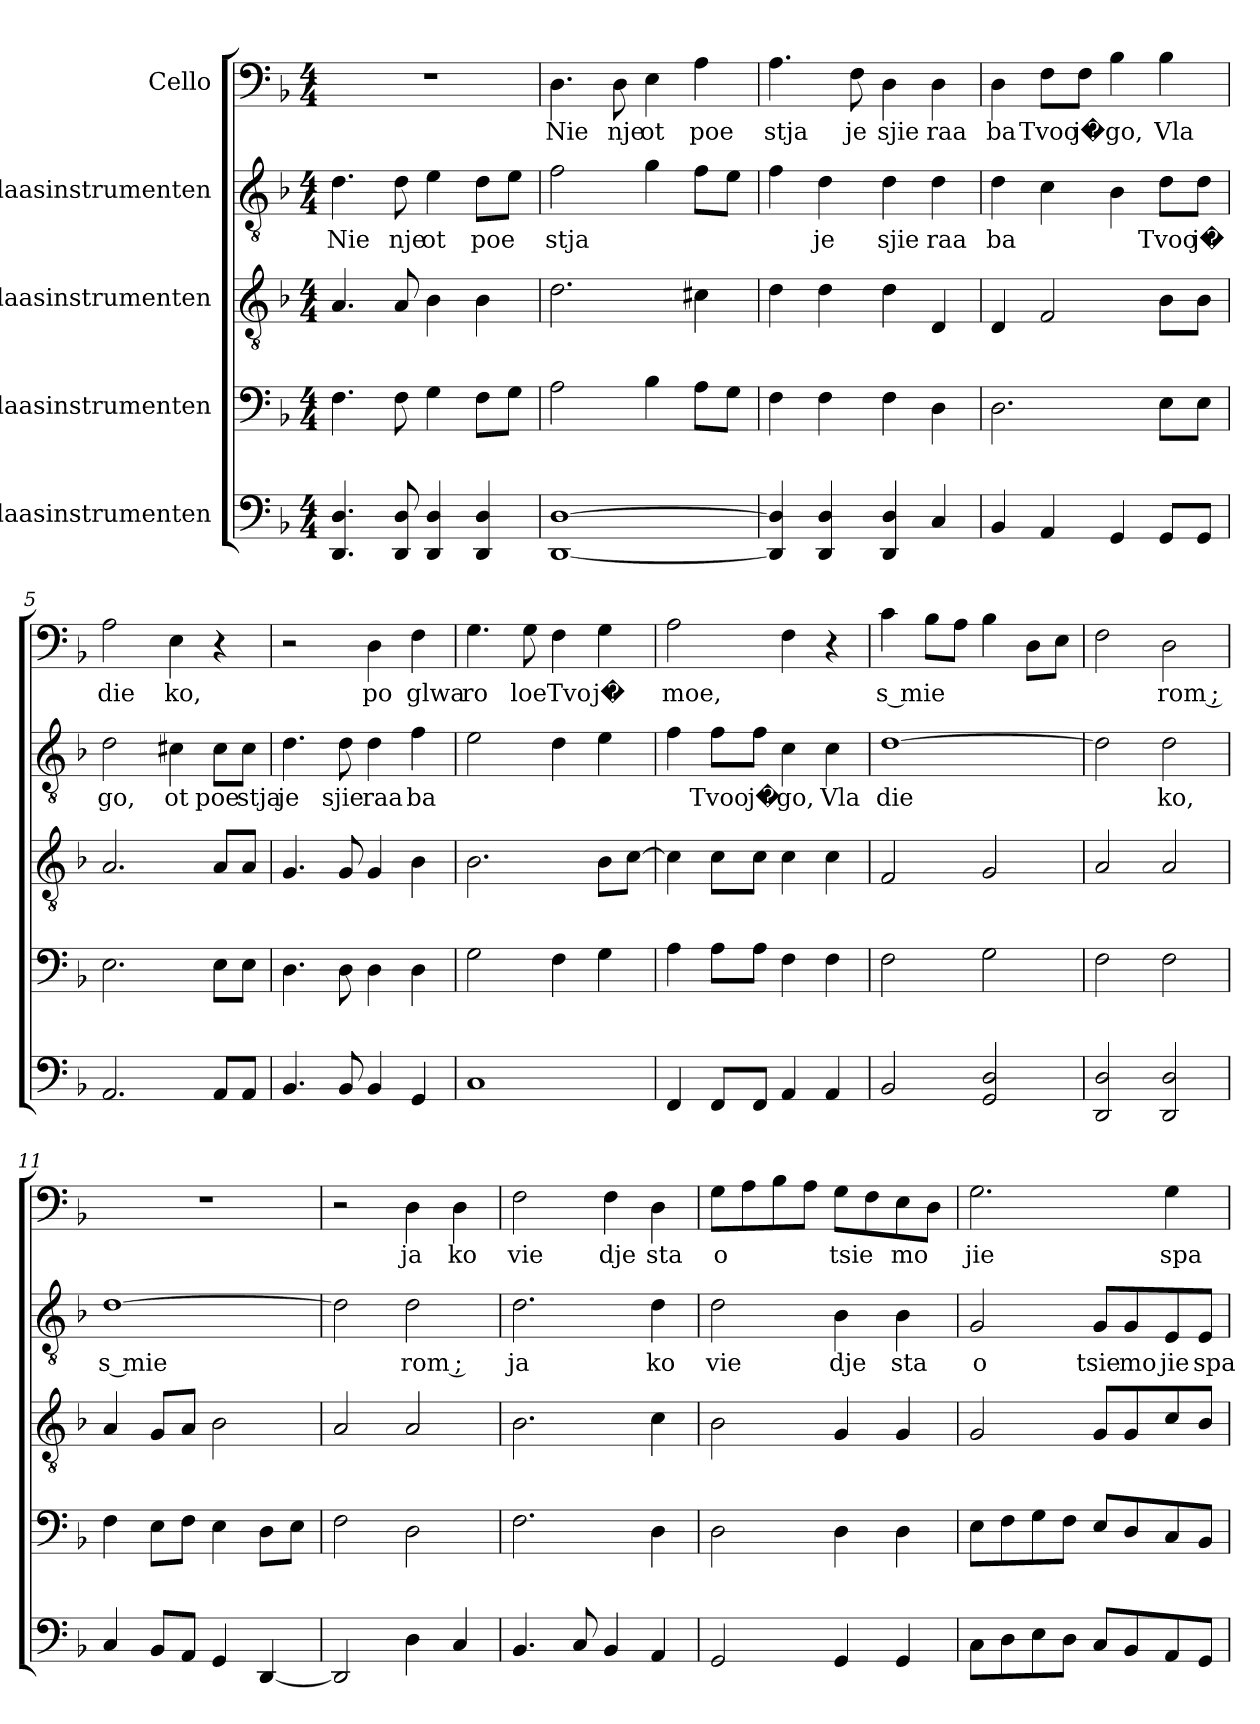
**kern	**kern	**kern	**kern	**text	**kern	**text
*part5	*part4	*part3	*part2	*part2	*part1	*part1
*staff5	*staff4	*staff3	*staff2	*staff2	*staff1	*staff1
*I"Blaasinstrumenten	*I"Blaasinstrumenten	*I"Blaasinstrumenten	*I"Blaasinstrumenten	*	*I"Cello	*
*clefF4	*clefF4	*clefGv2	*clefGv2	*	*clefF4	*
*k[b-]	*k[b-]	*k[b-]	*k[b-]	*	*k[b-]	*
*M4/4	*M4/4	*M4/4	*M4/4	*	*M4/4	*
*MM60	*MM60	*MM60	*MM60	*	*MM60	*
=1	=1	=1	=1	=1	=1	=1
!	!	!	!	!LO:LY:b	!	!
4.DD/ 4.D/	4.F\	4.A/	4.d\	Nie	1r	.
!	!	!	!	!LO:LY:b	!	!
8DD/ 8D/	8F\	8A/	8d\	nje	.	.
!	!	!	!	!LO:LY:b	!	!
4DD/ 4D/	4G\	4B-\	4e\	ot	.	.
!	!	!	!	!LO:LY:b	!	!
4DD/ 4D/	8F\L	4B-\	8d\L	poe	.	.
.	8G\J	.	8e\J	.	.	.
=2	=2	=2	=2	=2	=2	=2
!	!	!	!	!LO:LY:b	!	!LO:LY:b
[1DD [1D	2A\	2.d\	2f\	stja	4.D\	Nie
!	!	!	!	!	!	!LO:LY:b
.	.	.	.	.	8D\	nje
!	!	!	!	!	!	!LO:LY:b
.	4B-\	.	4g\	.	4E\	ot
!	!	!	!	!	!	!LO:LY:b
.	8A\L	4c#X\	8f\L	.	4A\	poe
.	8G\J	.	8e\J	.	.	.
=3	=3	=3	=3	=3	=3	=3
!	!	!	!	!	!	!LO:LY:b
4DD/] 4D/]	4F\	4d\	4f\	.	4.A\	stja
!	!	!	!	!LO:LY:b	!	!
4DD/ 4D/	4F\	4d\	4d\	je	.	.
!	!	!	!	!	!	!LO:LY:b
.	.	.	.	.	8F\	je
!	!	!	!	!LO:LY:b	!	!LO:LY:b
4DD/ 4D/	4F\	4d\	4d\	sjie	4D\	sjie
!	!	!	!	!LO:LY:b	!	!LO:LY:b
4C/	4D\	4D/	4d\	raa	4D\	raa
!!LO:LB:g=z
=4	=4	=4	=4	=4	=4	=4
!	!	!	!	!LO:LY:b	!	!LO:LY:b
4BB-/	2.D\	4D/	4d\	ba	4D\	ba
!	!	!	!	!	!	!LO:LY:b
4AA/	.	2F/	4c\	.	8F\L	Tvoo
!	!	!	!	!	!	!LO:LY:b
.	.	.	.	.	8F\J	j�
!	!	!	!	!	!	!LO:LY:b
4GG/	.	.	4B-\	.	4B-\	go,
!	!	!	!	!LO:LY:b	!	!LO:LY:b
8GG/L	8E\L	8B-\L	8d\L	Tvoo	4B-\	Vla
!	!	!	!	!LO:LY:b	!	!
8GG/J	8E\J	8B-\J	8d\J	j�	.	.
=5	=5	=5	=5	=5	=5	=5
!	!	!	!	!LO:LY:b	!	!LO:LY:b
2.AA/	2.E\	2.A/	2d\	go,	2A\	die
!	!	!	!	!LO:LY:b	!	!LO:LY:b
.	.	.	4c#X\	ot	4E\	ko,
!	!	!	!	!LO:LY:b	!	!
8AA/L	8E\L	8A/L	8c#\L	poe	4r	.
!	!	!	!	!LO:LY:b	!	!
8AA/J	8E\J	8A/J	8c#\J	stja	.	.
=6	=6	=6	=6	=6	=6	=6
!	!	!	!	!LO:LY:b	!	!
4.BB-/	4.D\	4.G/	4.d\	je	2r	.
!	!	!	!	!LO:LY:b	!	!
8BB-/	8D\	8G/	8d\	sjie	.	.
!	!	!	!	!LO:LY:b	!	!LO:LY:b
4BB-/	4D\	4G/	4d\	raa	4D\	po
!	!	!	!	!LO:LY:b	!	!LO:LY:b
4GG/	4D\	4B-\	4f\	ba	4F\	glwa
=7	=7	=7	=7	=7	=7	=7
!	!	!	!	!	!	!LO:LY:b
1C	2G\	2.B-\	2e\	.	4.G\	ro
!	!	!	!	!	!	!LO:LY:b
.	.	.	.	.	8G\	loe
!	!	!	!	!	!	!LO:LY:b
.	4F\	.	4d\	.	4F\	Tvo
!	!	!	!	!	!	!LO:LY:b
.	4G\	8B-\L	4e\	.	4G\	j�
.	.	[8c\J	.	.	.	.
!!LO:PB:g=z
=8	=8	=8	=8	=8	=8	=8
!	!	!	!	!	!	!LO:LY:b
4FF/	4A\	4c\]	4f\	.	2A\	moe,
!	!	!	!	!LO:LY:b	!	!
8FF/L	8A\L	8c\L	8f\L	Tvoo	.	.
!	!	!	!	!LO:LY:b	!	!
8FF/J	8A\J	8c\J	8f\J	j�	.	.
!	!	!	!	!LO:LY:b	!	!
4AA/	4F\	4c\	4c\	go,	4F\	.
!	!	!	!	!LO:LY:b	!	!
4AA/	4F\	4c\	4c\	Vla	4r	.
=9	=9	=9	=9	=9	=9	=9
!	!	!	!	!LO:LY:b	!	!LO:LY:b
2BB-/	2F\	2F/	[1d	die	4c\	s mie
.	.	.	.	.	8B-\L	.
.	.	.	.	.	8A\J	.
2GG/ 2D/	2G\	2G/	.	.	4B-\	.
.	.	.	.	.	8D\L	.
.	.	.	.	.	8E\J	.
=10	=10	=10	=10	=10	=10	=10
2DD/ 2D/	2F\	2A/	2d\]	.	2F\	.
!	!	!	!	!LO:LY:b	!	!LO:LY:b
2DD/ 2D/	2F\	2A/	2d\	ko,	2D\	rom ;
=11	=11	=11	=11	=11	=11	=11
!	!	!	!	!LO:LY:b	!	!
4C/	4F\	4A/	[1d	s mie	1r	.
8BB-/L	8E\L	8G/L	.	.	.	.
8AA/J	8F\J	8A/J	.	.	.	.
4GG/	4E\	2B-\	.	.	.	.
[4DD/	8D\L	.	.	.	.	.
.	8E\J	.	.	.	.	.
=12	=12	=12	=12	=12	=12	=12
2DD/]	2F\	2A/	2d\]	.	2r	.
!	!	!	!	!LO:LY:b	!	!LO:LY:b
4D\	2D\	2A/	2d\	rom ;	4D\	ja
!	!	!	!	!	!	!LO:LY:b
4C/	.	.	.	.	4D\	ko
=13	=13	=13	=13	=13	=13	=13
!	!	!	!	!LO:LY:b	!	!LO:LY:b
4.BB-/	2.F\	2.B-\	2.d\	ja	2F\	vie
8C/	.	.	.	.	.	.
!	!	!	!	!	!	!LO:LY:b
4BB-/	.	.	.	.	4F\	dje
!	!	!	!	!LO:LY:b	!	!LO:LY:b
4AA/	4D\	4c\	4d\	ko	4D\	sta
!!LO:LB:g=z
=14	=14	=14	=14	=14	=14	=14
!	!	!	!	!LO:LY:b	!	!LO:LY:b
2GG/	2D\	2B-\	2d\	vie	8G\L	o
.	.	.	.	.	8A\	.
.	.	.	.	.	8B-\	.
.	.	.	.	.	8A\J	.
!	!	!	!	!LO:LY:b	!	!LO:LY:b
4GG/	4D\	4G/	4B-\	dje	8G\L	tsie
.	.	.	.	.	8F\	.
!	!	!	!	!LO:LY:b	!	!LO:LY:b
4GG/	4D\	4G/	4B-\	sta	8E\	mo
.	.	.	.	.	8D\J	.
=15	=15	=15	=15	=15	=15	=15
!	!	!	!	!LO:LY:b	!	!LO:LY:b
8C\L	8E\L	2G/	2G/	o	2.G\	jie
8D\	8F\	.	.	.	.	.
8E\	8G\	.	.	.	.	.
8D\J	8F\J	.	.	.	.	.
!	!	!	!	!LO:LY:b	!	!
8C/L	8E/L	8G/L	8G/L	tsie	.	.
!	!	!	!	!LO:LY:b	!	!
8BB-/	8D/	8G/	8G/	mo	.	.
!	!	!	!	!LO:LY:b	!	!LO:LY:b
8AA/	8C/	8c/	8E/	jie	4G\	spa
!	!	!	!	!LO:LY:b	!	!
8GG/J	8BB-/J	8B-/J	8E/J	spa	.	.
=	=	=	=	=	=	=
*-	*-	*-	*-	*-	*-	*-
